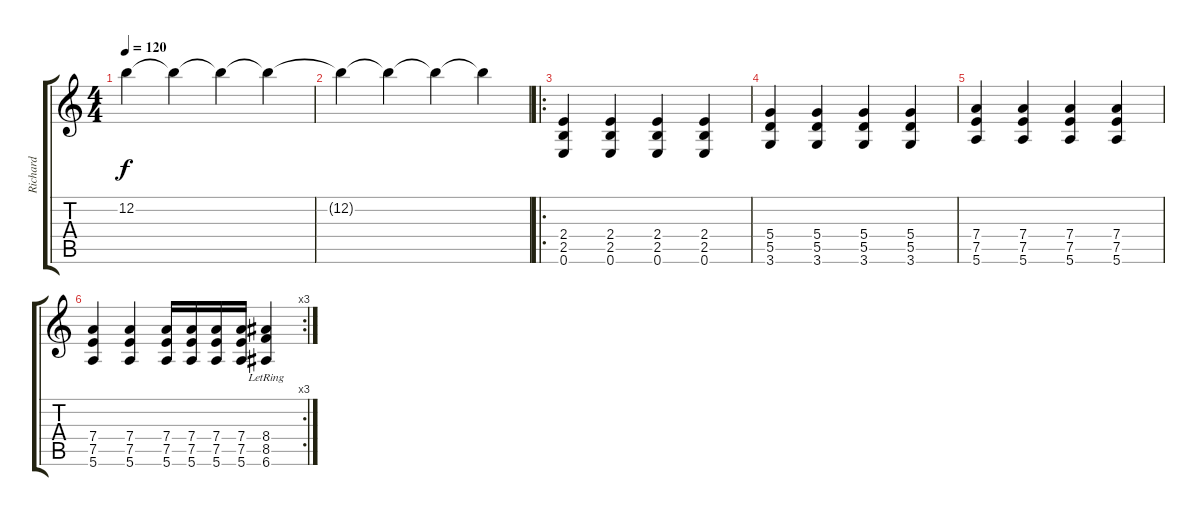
\track ("Richard" "Richard") {instrument overdrivenguitar}
\staff {score tabs}
\tuning (E4 B3 G3 D3 A2 E2) {hide}
\ts (4 4)
\tempo 120
\clef g2
\ks c
12.2{t}.4{dy f} 12.2{t}.4 12.2{t}.4 12.2{t}.4 |
12.2{t}.4 12.2{t}.4 12.2{t}.4 12.2{t}.4 |
\ro
(2.4 2.5 0.6).4 (2.4 2.5 0.6).4 (2.4 2.5 0.6).4 (2.4 2.5 0.6).4 |
(5.4 5.5 3.6).4 (5.4 5.5 3.6).4 (5.4 5.5 3.6).4 (5.4 5.5 3.6).4 |
(7.4 7.5 5.6).4 (7.4 7.5 5.6).4 (7.4 7.5 5.6).4 (7.4 7.5 5.6).4 |
\rc 3
(7.4 7.5 5.6).4 (7.4 7.5 5.6).4 (7.4 7.5 5.6).16 (7.4 7.5 5.6).16 (7.4 7.5 5.6).16 (7.4 7.5 5.6).16 (8.4 8.5 6.6{lr}).4
